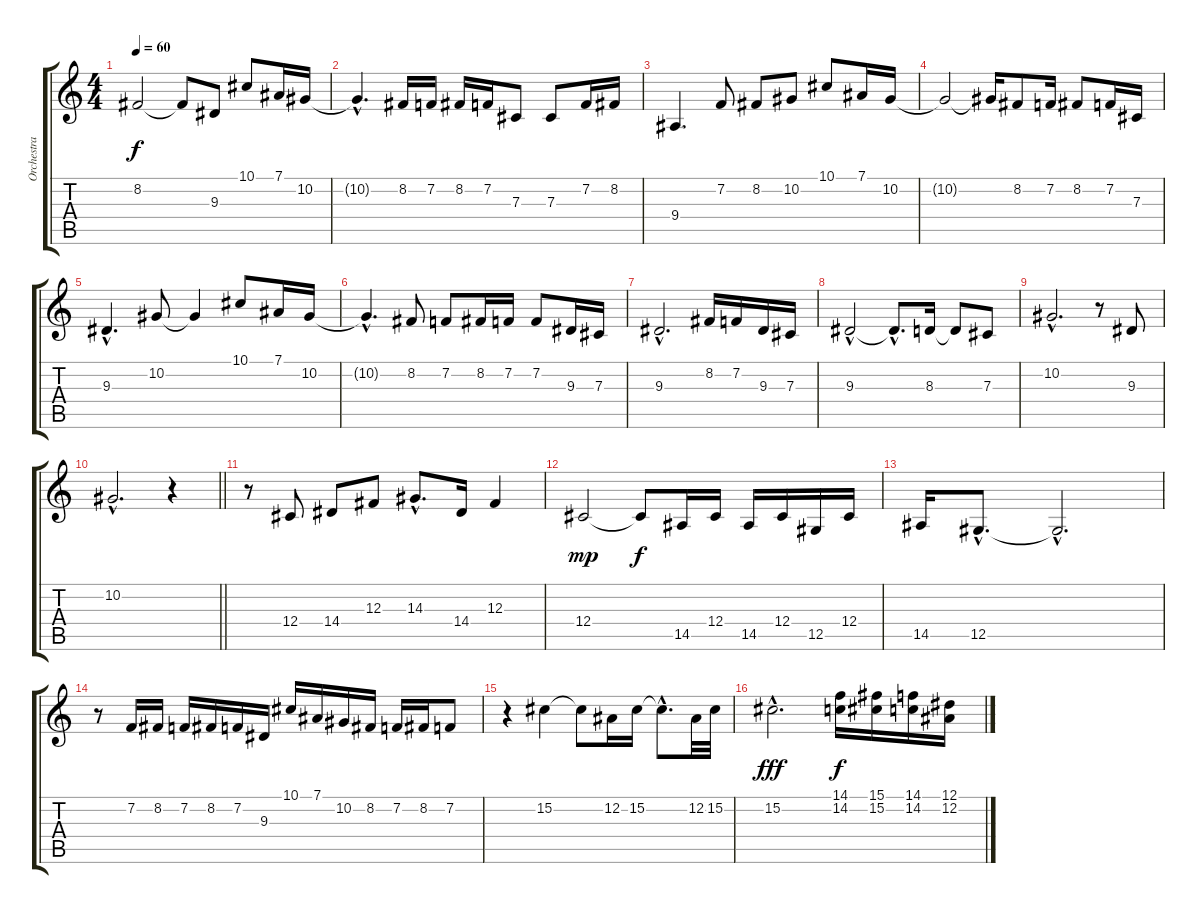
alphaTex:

\track ("Orchestra" "Orchestra") {instrument violin}
\staff {score tabs}
\tuning (Eb4 Bb3 Gb3 Db3 Ab2 Eb2) {hide}
\ts (4 4)
\tempo 60
\clef g2
\ks c
8.2{t}.2{dy f} 8.2{t}.8 9.3.8 10.1.8 7.1.16 10.2.16 |
10.2{hac t}.4{d} 8.2.16 7.2.16 8.2.16 7.2.16 7.3.8 7.3.8 7.2.16 8.2.16 |
9.4.4{d} 7.2.8 8.2.8 10.2.8 10.1.8 7.1.16 10.2.16 |
10.2{t}.2 10.2{t}.16 8.2.8 7.2.16 8.2.8 7.2.16 7.3.16 |
9.3{hac}.4{d} 10.2.8 10.2{t}.4 10.1.8 7.1.16 10.2.16 |
10.2{hac t}.4{d} 8.2.8 7.2.8 8.2.16 7.2.16 7.2.8 9.3.16 7.3.16 |
9.3{hac}.2{d} 8.2.16 7.2.16 9.3.16 7.3.16 |
9.3{hac}.2 9.3{hac t}.8{d} 8.3.16 8.3{t}.8 7.3.8 |
10.2{hac}.2{d} r.8 9.3.8 |
\barLineRight lightlight
10.2{hac}.2{d} r.4 |
r.8 12.4.8 14.4.8 12.3.8 14.3{hac}.8{d} 14.4.16 12.3.4 |
12.4.2{dy mp} 12.4{t}.8{dy f} 14.5.16 12.4.16 14.5.16 12.4.16 12.5.16 12.4.16 |
14.5.16 12.5{hac}.8{d} 12.5{hac t}.2{d} |
r.8 7.2.16 8.2.16 7.2.16 8.2.16 7.2.16 9.3.16 10.1.16 7.1.16 10.2.16 8.2.16 7.2.16 8.2.16 7.2.8 |
r.4 15.2.4 15.2{t}.8 12.2.16 15.2.16 15.2{hac t}.8{d} 12.2.32 15.2.32 |
15.2{hac}.2{d dy fff} (14.1 14.2).16{dy f} (15.1 15.2).16 (14.1 14.2).16 (12.1 12.2).16
